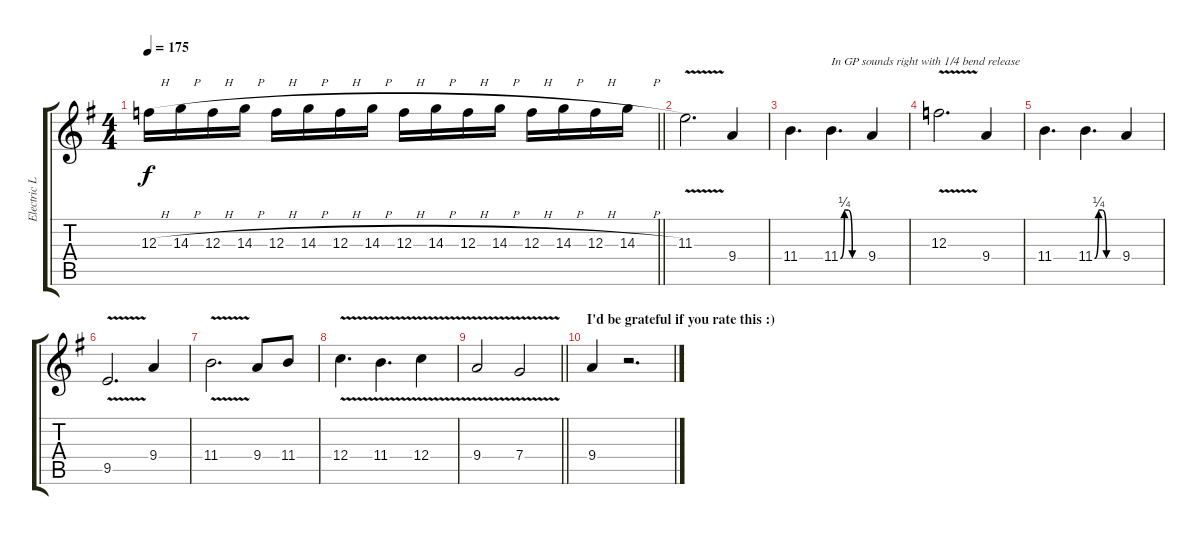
\track ("Electric Lead" "Electric L") {instrument distortionguitar}
\staff {score tabs}
\tuning (D4 A3 F3 C3 G2 D2) {hide}
\ts (4 4)
\tempo 175
\clef g2
\barLineRight lightlight
\ks g
12.3{h}.16{dy f} 14.3{h}.16 12.3{h}.16 14.3{h}.16 12.3{h}.16 14.3{h}.16 12.3{h}.16 14.3{h}.16 12.3{h}.16 14.3{h}.16 12.3{h}.16 14.3{h}.16 12.3{h}.16 14.3{h}.16 12.3{h}.16 14.3{h}.16 |
11.3{v}.2{d} 9.4.4 |
11.4.4{d} 11.4{be (custom 0 0 10 1 20 1 30 0 60 0)}.4{d txt "In GP sounds right with 1/4 bend release"} 9.4.4 |
12.3{v}.2{d} 9.4.4 |
11.4.4{d} 11.4{be (custom 0 0 10 1 20 1 30 0 60 0)}.4{d} 9.4.4 |
9.5{v}.2{d} 9.4.4 |
11.4{v}.2{d} 9.4.8 11.4.8 |
12.4{v}.4{d} 11.4{v}.4{d} 12.4{v}.4 |
\barLineRight lightlight
9.4{v}.2 7.4{v}.2 |
\section ("" "I'd be grateful if you rate this :)")
9.4.4 r.2{d}
